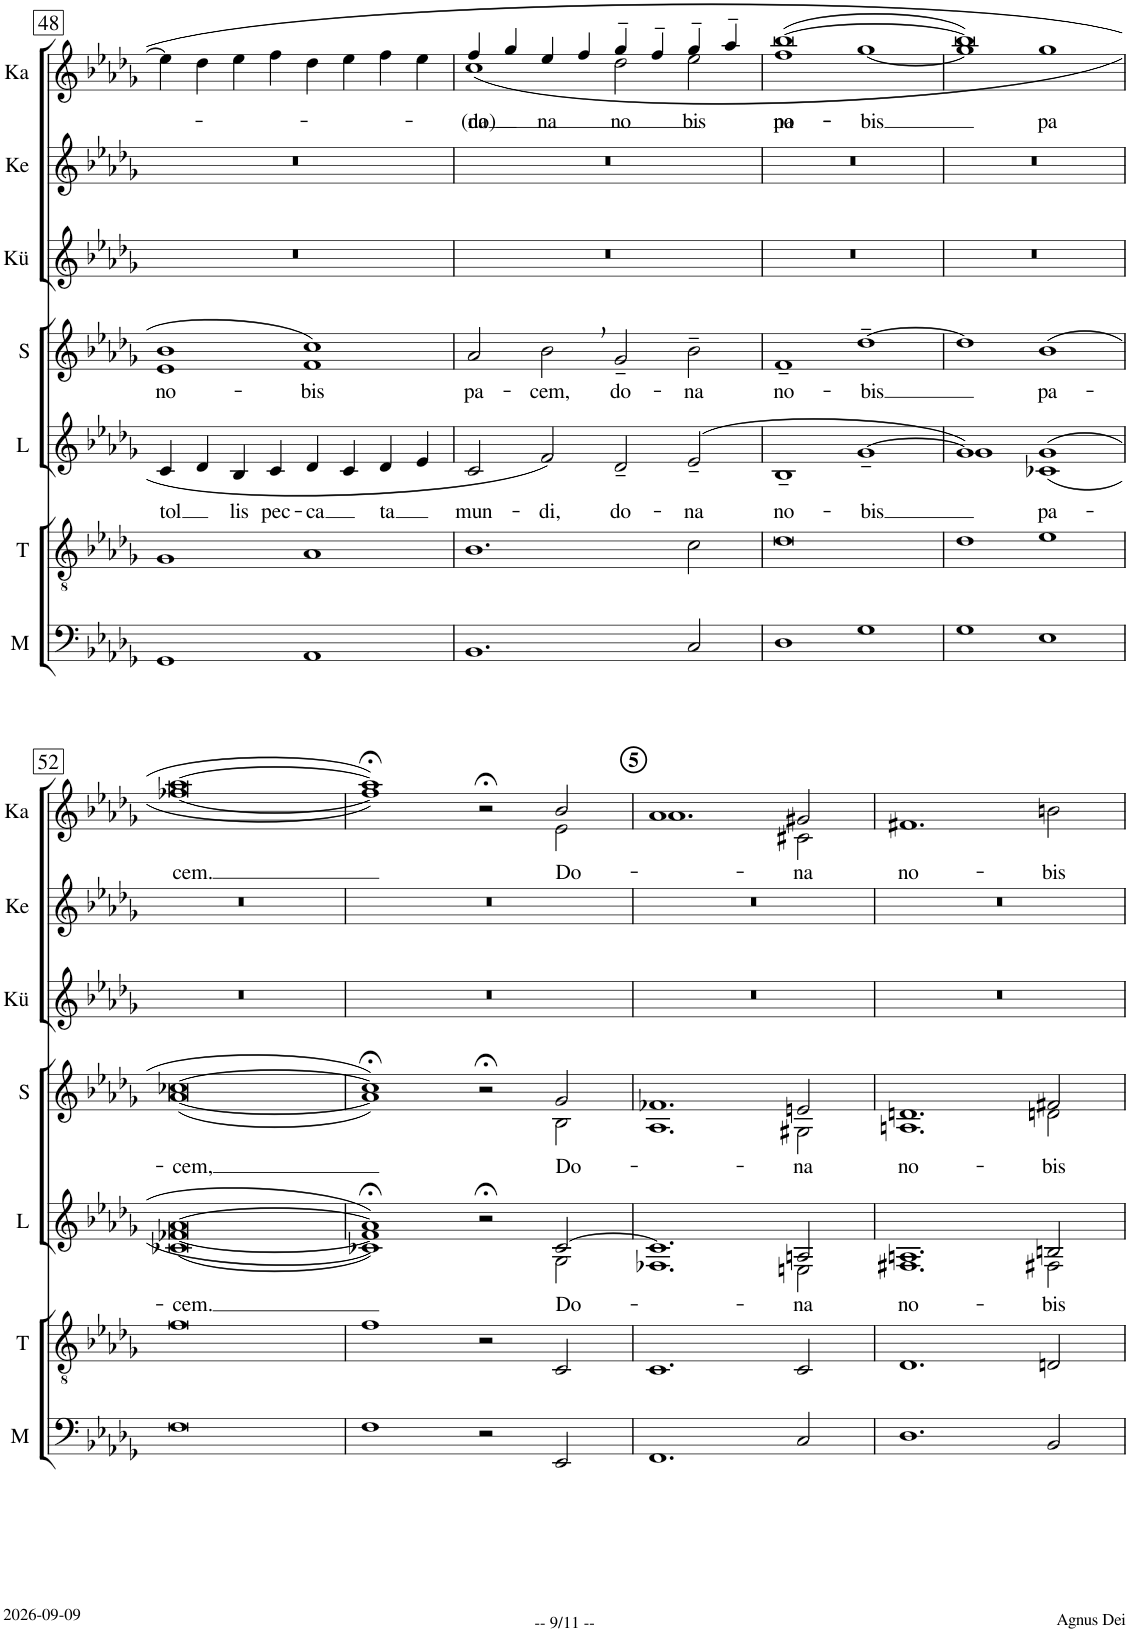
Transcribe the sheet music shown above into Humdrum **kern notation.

**kern	**kern	**kern	**text	**kern	**text	**kern	**kern	**kern	**text
*part7	*part6	*part5	*part5	*part4	*part4	*part3	*part2	*part1	*part1
*staff7	*staff6	*staff5	*staff5	*staff4	*staff4	*staff3	*staff2	*staff1	*staff1
*I"M	*I"T	*I"L	*	*I"S	*	*I"Kü	*I"Ke	*I"Ka	*
*I'M	*I'T	*I'L	*	*I'S	*	*I'Kü	*I'Ke	*I'Ka	*
!!LO:PB:g=z
*clefF4	*clefGv2	*clefG2	*	*clefG2	*	*clefG2	*clefG2	*clefG2	*
*k[b-e-a-d-g-]	*k[b-e-a-d-g-]	*k[b-e-a-d-g-]	*	*k[b-e-a-d-g-]	*	*k[b-e-a-d-g-]	*k[b-e-a-d-g-]	*k[b-e-a-d-g-]	*
*M4/2	*M4/2	*M4/2	*	*M4/2	*	*M4/2	*M4/2	*M4/2	*
=48	=48	=48	=48	=48	=48	=48	=48	=48	=48
!	!	!	!LO:LY:b	!	!LO:LY:b	!	!	!	!
*	*	*	*	*^	*	*	*	*	*
1GG-	1G-	4c/	-tol	1b-	1e-	no-	0r	0r	4ee-\]	.
.	.	4d-/	.	.	.	.	.	.	4dd-\	.
!	!	!	!LO:LY:b	!	!	!	!	!	!	!
.	.	4B-/	lis	.	.	.	.	.	4ee-\	.
!	!	!	!LO:LY:b	!	!	!	!	!	!	!
.	.	4c/	pec-	.	.	.	.	.	4ff\	.
!	!	!	!LO:LY:b	!	!	!LO:LY:b	!	!	!	!
1AA-	1A-	4d-/	-ca	1cc	1f	-bis	.	.	4dd-\	.
.	.	4c/	.	.	.	.	.	.	4ee-\	.
!	!	!	!LO:LY:b	!	!	!	!	!	!	!
.	.	4d-/	ta	.	.	.	.	.	4ff\	.
.	.	4e-/	.	.	.	.	.	.	4ee-\	.
*	*	*	*	*v	*v	*	*	*	*	*
=49	=49	=49	=49	=49	=49	=49	=49	=49	=49
!	!	!	!LO:LY:b	!	!LO:LY:b	!	!	!	!LO:LY:b
*	*	*	*	*	*	*	*	*^	*
!	!	!	!	!	!	!	!	!	!	!LO:LY:b
1.BB-	1.B-	2c/	mun-	2a-/	pa-	0r	0r	4ff/	(1cc	na
.	.	.	.	.	.	.	.	4gg-/	.	.
!	!	!	!LO:LY:b	!	!LO:LY:b	!	!	!	!	!LO:LY:b
.	.	2f/	-di,	2b-,\	-cem,	.	.	4ee-/	.	na
.	.	.	.	.	.	.	.	4ff/	.	.
!	!	!	!LO:LY:b	!	!LO:LY:b	!	!	!	!	!LO:LY:b
.	.	2d-~/	do-	2g-~/	do-	.	.	4gg-~/	2dd-\	no
.	.	.	.	.	.	.	.	4ff~/	.	.
!	!	!	!LO:LY:b	!	!LO:LY:b	!	!	!	!	!LO:LY:b
2C/	2c\	(2e-~/	-na	2b-~\	-na	.	.	4gg-~/	2ee-\	bis
.	.	.	.	.	.	.	.	4aa-~/	.	.
=50	=50	=50	=50	=50	=50	=50	=50	=50	=50	=50
!	!	!	!LO:LY:b	!	!LO:LY:b	!	!	!	!	!LO:LY:b
!	!	!	!	!	!	!	!	!	!	!LO:LY:b
1D-	0d-	1B-~	no-	1f~	no-	0r	0r	([0bb-	1ff	no-
!	!	!	!LO:LY:b	!	!LO:LY:b	!	!	!	!	!LO:LY:b
1G-	.	[1g-~	-bis	[1dd-~	-bis	.	.	.	[1gg-	-bis
=51	=51	=51	=51	=51	=51	=51	=51	=51	=51	=51
*	*	*^	*	*	*	*	*	*	*	*
1G-	1d-	1g-])	1g-	.	1dd-]	.	0r	0r	0bb-])	1gg-]	.
!	!	!	!	!LO:LY:b	!	!LO:LY:b	!	!	!	!	!LO:LY:b
1E-	1e-	(1g-	(1c-X	pa-	(1b-	pa-	.	.	.	1gg-	pa
!!LO:LB:g=z	!!
=52	=52	=52	=52	=52	=52	=52	=52	=52	=52	=52	=52
!	!	!	!	!LO:LY:b	!	!LO:LY:b	!	!	!	!	!LO:LY:b
*	*	*	*^	*	*^	*	*	*	*	*	*
0F	0f	[0a-	[0f-X	(0c-X	-cem.	[0cc-X	([0a-	-cem,	0r	0r	[0aa-	[0ff-X	cem.
=53	=53	=53	=53	=53	=53	=53	=53	=53	=53	=53	=53	=53	=53
1F	1f	1a-;<])	1f-])	1c-X)	.	1cc-;<])	1a-])	.	0r	0r	1aa-;<]	1ff-])	.
2r	2r	2r;<	2ryy	1ryy	.	2r;<	2ryy	.	.	.	2r;<	2ryy	.
!	!	!	!	!	!LO:LY:b	!	!	!LO:LY:b	!	!	!	!	!LO:LY:b
2EE-/	2C/	[2c-/	2G-\	.	Do-	2g-/	2B-\	Do-	.	.	2b-/	2e-\	Do-
*	*	*	*v	*v	*	*	*	*	*	*	*	*	*
!!LO:REH:place=s1:a:B:cj:enc=circle:fs=12:t=5	!!
=54	=54	=54	=54	=54	=54	=54	=54	=54	=54	=54	=54	=54
1.FF	1.C	1.c-]	1.F-X	.	1.f-X	1.A-	.	0r	0r	1.a-	1.a-	.
!	!	!	!	!LO:LY:b	!	!	!LO:LY:b	!	!	!	!	!LO:LY:b
2C/	2C/	2An/	2En\	-na	2en/	2G#X\	-na	.	.	2g#X/	2c#X\	na
=55	=55	=55	=55	=55	=55	=55	=55	=55	=55	=55	=55	=55
!	!	!	!	!LO:LY:b	!	!	!LO:LY:b	!	!	!	!	!LO:LY:b
*	*	*	*	*	*	*	*	*	*	*v	*v	*
1.D-	1.D-	1.An	1.F#X	no-	1.dn	1.An	no-	0r	0r	1.f#X	no-
!	!	!	!	!LO:LY:b	!	!	!LO:LY:b	!	!	!	!LO:LY:b
2BB-/	2Dn/	2Bn/	2F#X\	-bis	2f#X/	2dn\	-bis	.	.	2bn\	-bis
*	*	*v	*v	*	*	*	*	*	*	*	*
*	*	*	*	*v	*v	*	*	*	*	*
=	=	=	=	=	=	=	=	=	=
*-	*-	*-	*-	*-	*-	*-	*-	*-	*-
